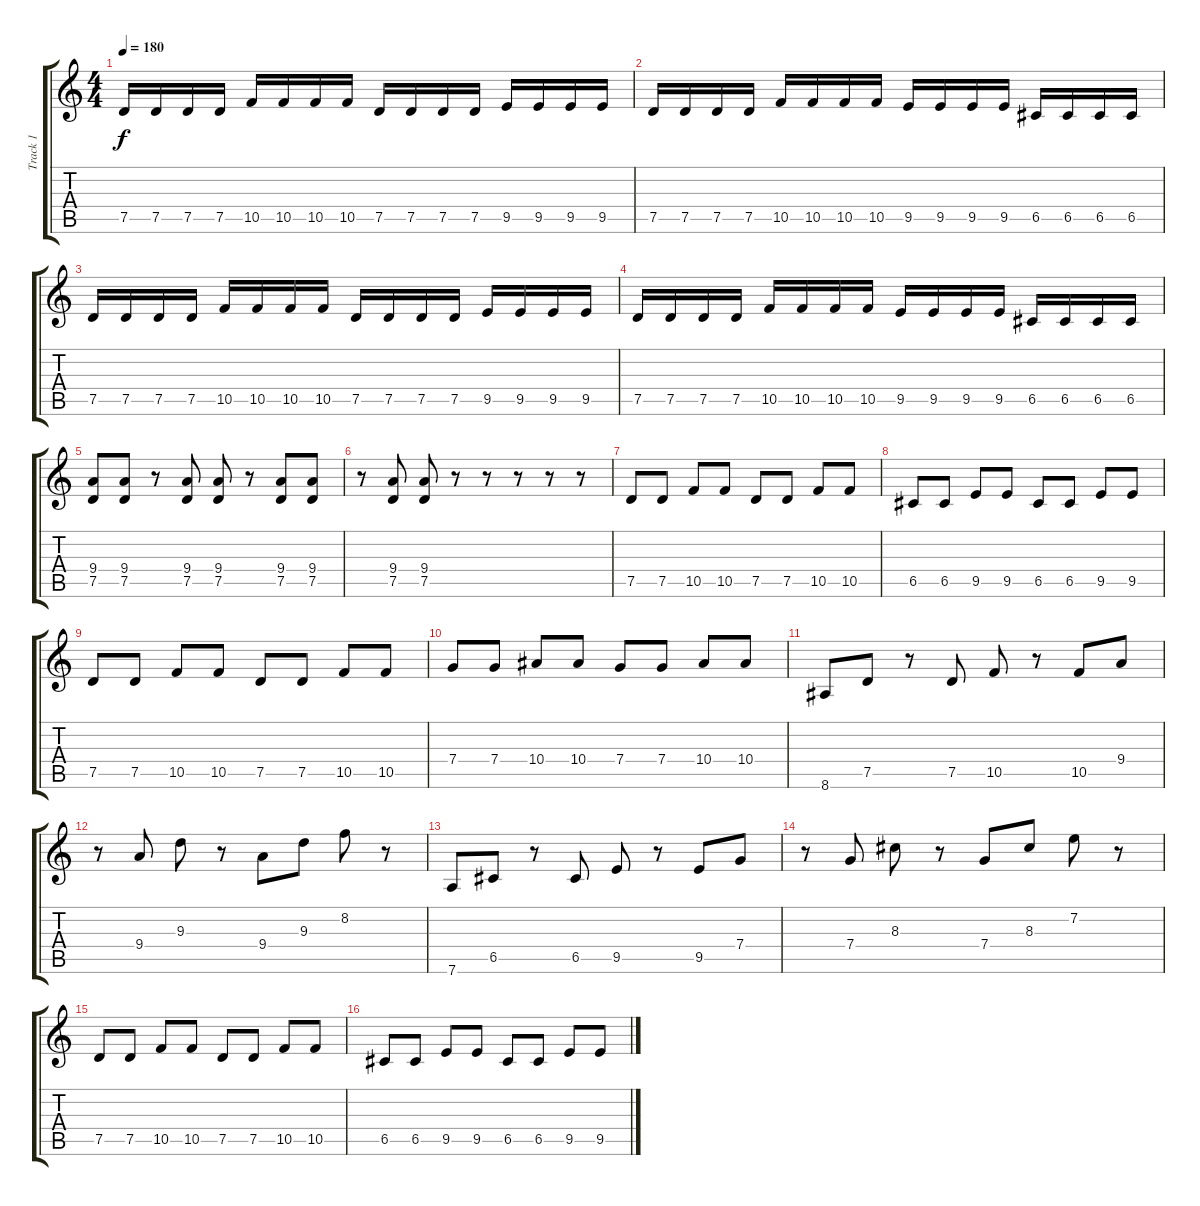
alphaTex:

\track ("Track 1" "Track 1") {instrument distortionguitar}
\staff {score tabs}
\tuning (D4 A3 F3 C3 G2 D2) {hide}
\ts (4 4)
\tempo 180
\clef g2
\ks c
7.5.16{dy f} 7.5.16 7.5.16 7.5.16 10.5.16 10.5.16 10.5.16 10.5.16 7.5.16 7.5.16 7.5.16 7.5.16 9.5.16 9.5.16 9.5.16 9.5.16 |
7.5.16 7.5.16 7.5.16 7.5.16 10.5.16 10.5.16 10.5.16 10.5.16 9.5.16 9.5.16 9.5.16 9.5.16 6.5.16 6.5.16 6.5.16 6.5.16 |
7.5.16 7.5.16 7.5.16 7.5.16 10.5.16 10.5.16 10.5.16 10.5.16 7.5.16 7.5.16 7.5.16 7.5.16 9.5.16 9.5.16 9.5.16 9.5.16 |
7.5.16 7.5.16 7.5.16 7.5.16 10.5.16 10.5.16 10.5.16 10.5.16 9.5.16 9.5.16 9.5.16 9.5.16 6.5.16 6.5.16 6.5.16 6.5.16 |
(9.4 7.5).8 (9.4 7.5).8 r.8 (9.4 7.5).8 (9.4 7.5).8 r.8 (9.4 7.5).8 (9.4 7.5).8 |
r.8 (9.4 7.5).8 (9.4 7.5).8 r.8 r.8 r.8 r.8 r.8 |
7.5.8 7.5.8 10.5.8 10.5.8 7.5.8 7.5.8 10.5.8 10.5.8 |
6.5.8 6.5.8 9.5.8 9.5.8 6.5.8 6.5.8 9.5.8 9.5.8 |
7.5.8 7.5.8 10.5.8 10.5.8 7.5.8 7.5.8 10.5.8 10.5.8 |
7.4.8 7.4.8 10.4.8 10.4.8 7.4.8 7.4.8 10.4.8 10.4.8 |
8.6.8 7.5.8 r.8 7.5.8 10.5.8 r.8 10.5.8 9.4.8 |
r.8 9.4.8 9.3.8 r.8 9.4.8 9.3.8 8.2.8 r.8 |
7.6.8 6.5.8 r.8 6.5.8 9.5.8 r.8 9.5.8 7.4.8 |
r.8 7.4.8 8.3.8 r.8 7.4.8 8.3.8 7.2.8 r.8 |
7.5.8 7.5.8 10.5.8 10.5.8 7.5.8 7.5.8 10.5.8 10.5.8 |
6.5.8 6.5.8 9.5.8 9.5.8 6.5.8 6.5.8 9.5.8 9.5.8
